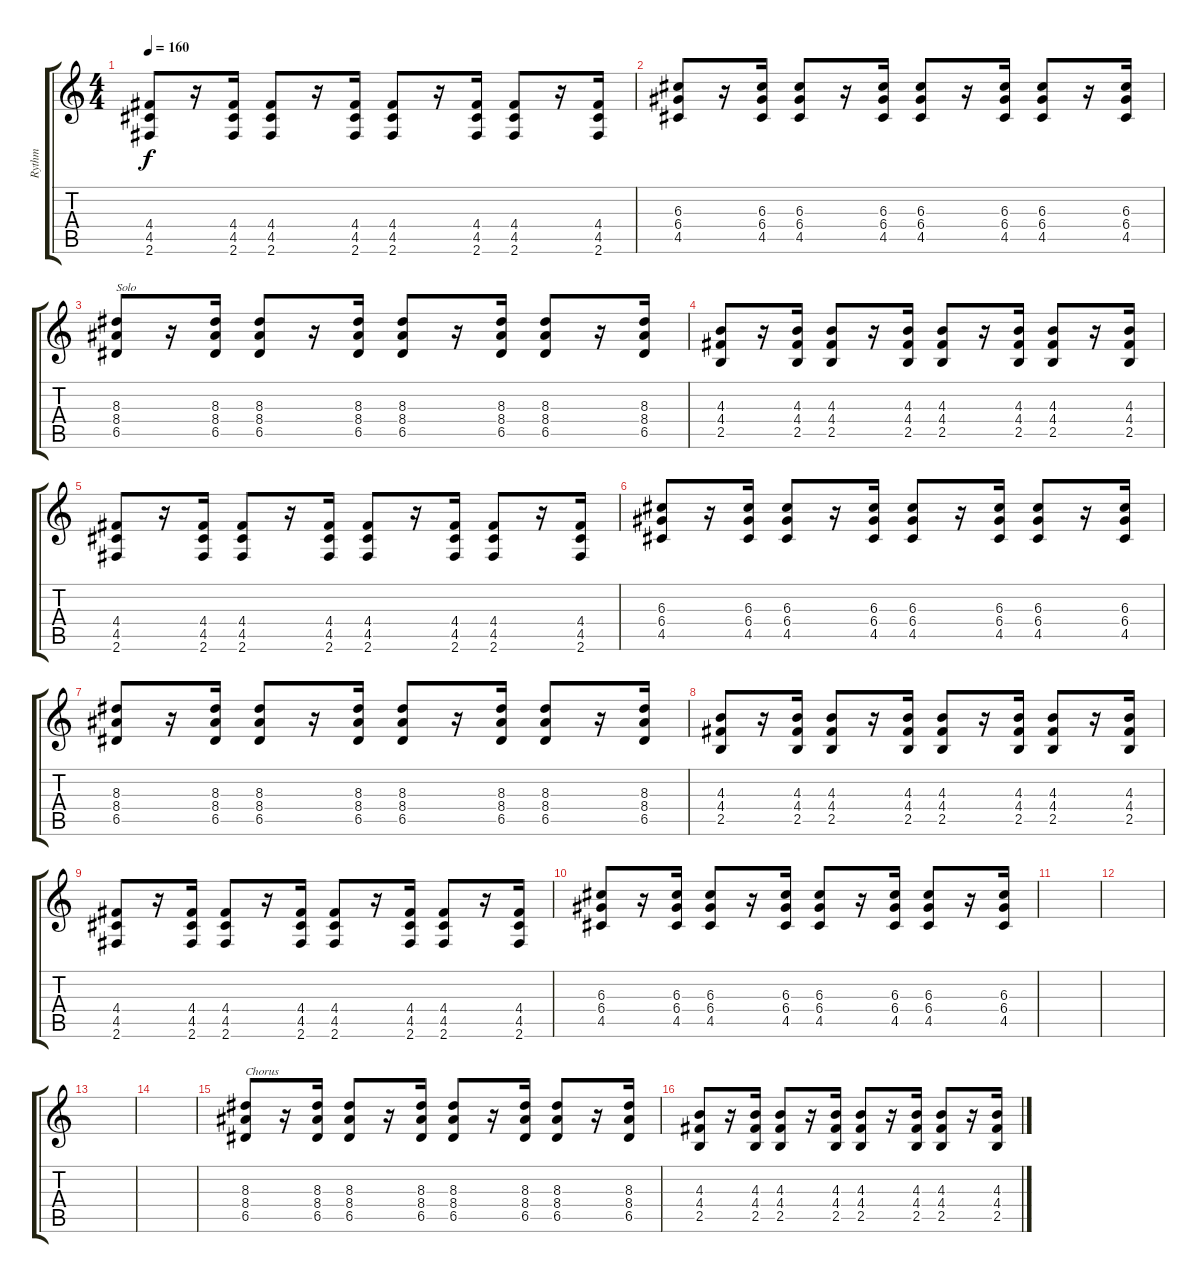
\track ("Rythm" "Rythm") {instrument distortionguitar}
\staff {score tabs}
\tuning (E4 B3 G3 D3 A2 E2) {hide}
\ts (4 4)
\tempo 160
\clef g2
\ks c
(4.4 4.5 2.6).8{dy f} r.16 (4.4 4.5 2.6).16 (4.4 4.5 2.6).8 r.16 (4.4 4.5 2.6).16 (4.4 4.5 2.6).8 r.16 (4.4 4.5 2.6).16 (4.4 4.5 2.6).8 r.16 (4.4 4.5 2.6).16 |
(6.3 6.4 4.5).8 r.16 (6.3 6.4 4.5).16 (6.3 6.4 4.5).8 r.16 (6.3 6.4 4.5).16 (6.3 6.4 4.5).8 r.16 (6.3 6.4 4.5).16 (6.3 6.4 4.5).8 r.16 (6.3 6.4 4.5).16 |
(8.3 8.4 6.5).8{txt "Solo"} r.16 (8.3 8.4 6.5).16 (8.3 8.4 6.5).8 r.16 (8.3 8.4 6.5).16 (8.3 8.4 6.5).8 r.16 (8.3 8.4 6.5).16 (8.3 8.4 6.5).8 r.16 (8.3 8.4 6.5).16 |
(4.3 4.4 2.5).8 r.16 (4.3 4.4 2.5).16 (4.3 4.4 2.5).8 r.16 (4.3 4.4 2.5).16 (4.3 4.4 2.5).8 r.16 (4.3 4.4 2.5).16 (4.3 4.4 2.5).8 r.16 (4.3 4.4 2.5).16 |
(4.4 4.5 2.6).8 r.16 (4.4 4.5 2.6).16 (4.4 4.5 2.6).8 r.16 (4.4 4.5 2.6).16 (4.4 4.5 2.6).8 r.16 (4.4 4.5 2.6).16 (4.4 4.5 2.6).8 r.16 (4.4 4.5 2.6).16 |
(6.3 6.4 4.5).8 r.16 (6.3 6.4 4.5).16 (6.3 6.4 4.5).8 r.16 (6.3 6.4 4.5).16 (6.3 6.4 4.5).8 r.16 (6.3 6.4 4.5).16 (6.3 6.4 4.5).8 r.16 (6.3 6.4 4.5).16 |
(8.3 8.4 6.5).8 r.16 (8.3 8.4 6.5).16 (8.3 8.4 6.5).8 r.16 (8.3 8.4 6.5).16 (8.3 8.4 6.5).8 r.16 (8.3 8.4 6.5).16 (8.3 8.4 6.5).8 r.16 (8.3 8.4 6.5).16 |
(4.3 4.4 2.5).8 r.16 (4.3 4.4 2.5).16 (4.3 4.4 2.5).8 r.16 (4.3 4.4 2.5).16 (4.3 4.4 2.5).8 r.16 (4.3 4.4 2.5).16 (4.3 4.4 2.5).8 r.16 (4.3 4.4 2.5).16 |
(4.4 4.5 2.6).8 r.16 (4.4 4.5 2.6).16 (4.4 4.5 2.6).8 r.16 (4.4 4.5 2.6).16 (4.4 4.5 2.6).8 r.16 (4.4 4.5 2.6).16 (4.4 4.5 2.6).8 r.16 (4.4 4.5 2.6).16 |
(6.3 6.4 4.5).8 r.16 (6.3 6.4 4.5).16 (6.3 6.4 4.5).8 r.16 (6.3 6.4 4.5).16 (6.3 6.4 4.5).8 r.16 (6.3 6.4 4.5).16 (6.3 6.4 4.5).8 r.16 (6.3 6.4 4.5).16 |
|
|
|
|
(8.3 8.4 6.5).8{txt "Chorus"} r.16 (8.3 8.4 6.5).16 (8.3 8.4 6.5).8 r.16 (8.3 8.4 6.5).16 (8.3 8.4 6.5).8 r.16 (8.3 8.4 6.5).16 (8.3 8.4 6.5).8 r.16 (8.3 8.4 6.5).16 |
(4.3 4.4 2.5).8 r.16 (4.3 4.4 2.5).16 (4.3 4.4 2.5).8 r.16 (4.3 4.4 2.5).16 (4.3 4.4 2.5).8 r.16 (4.3 4.4 2.5).16 (4.3 4.4 2.5).8 r.16 (4.3 4.4 2.5).16
